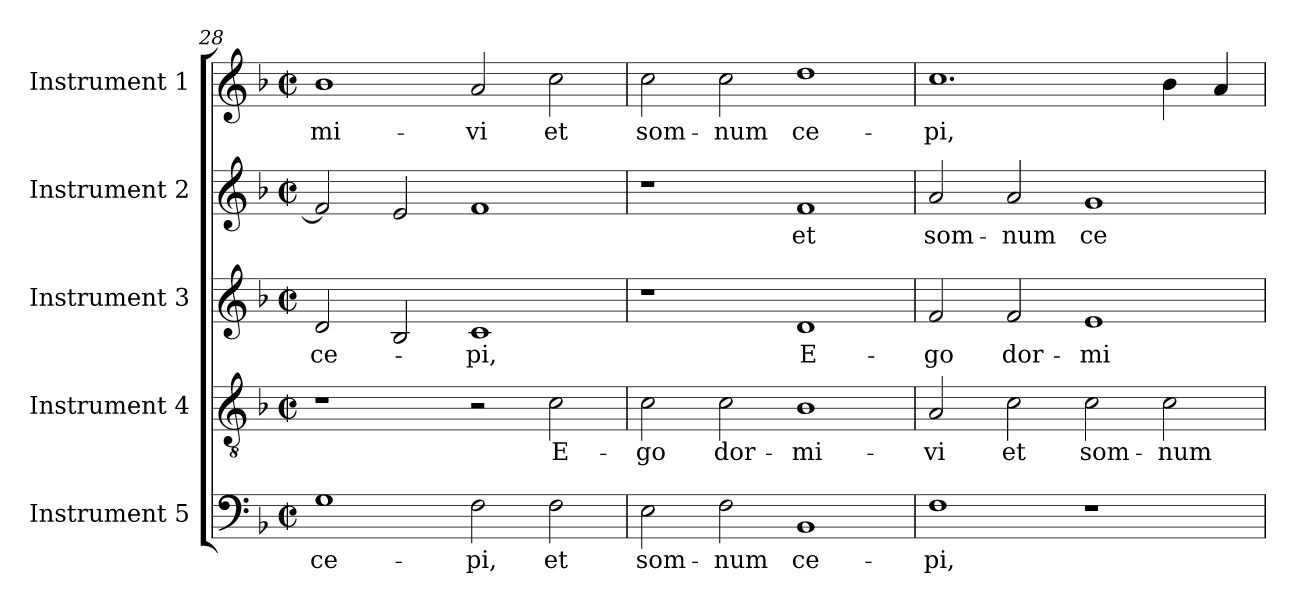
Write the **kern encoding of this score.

**kern	**text	**kern	**text	**kern	**text	**kern	**text	**kern	**text
*part5	*part5	*part4	*part4	*part3	*part3	*part2	*part2	*part1	*part1
*staff5	*staff5	*staff4	*staff4	*staff3	*staff3	*staff2	*staff2	*staff1	*staff1
*I"Instrument 5	*	*I"Instrument 4	*	*I"Instrument 3	*	*I"Instrument 2	*	*I"Instrument 1	*
*clefF4	*	*clefGv2	*	*clefG2	*	*clefG2	*	*clefG2	*
*k[b-]	*	*k[b-]	*	*k[b-]	*	*k[b-]	*	*k[b-]	*
*F:	*	*F:	*	*F:	*	*F:	*	*F:	*
*M2/2	*	*M2/2	*	*M2/2	*	*M2/2	*	*M2/2	*
*met(c|)	*	*met(c|)	*	*met(c|)	*	*met(c|)	*	*met(c|)	*
=28	=28	=28	=28	=28	=28	=28	=28	=28	=28
!	!LO:LY:b:cj	!	!	!	!LO:LY:b:cj	!	!	!	!LO:LY:b:cj
1G	ce-	1r	.	2d/	ce-	2f/]	.	1b-	-mi-
.	.	.	.	2B-/	.	2e/	.	.	.
!	!LO:LY:b:cj	!	!	!	!LO:LY:b:cj	!	!	!	!LO:LY:b:cj
2F\	-pi,	2r	.	1c	-pi,	1f	.	2a/	-vi
!	!LO:LY:b:cj	!	!LO:LY:b:cj	!	!	!	!	!	!LO:LY:b:cj
2F\	et	2c\	E-	.	.	.	.	2cc\	et
=29	=29	=29	=29	=29	=29	=29	=29	=29	=29
!	!LO:LY:b:cj	!	!LO:LY:b:cj	!	!	!	!	!	!LO:LY:b
2E\	som-	2c\	-go	1r	.	1r	.	2cc\	som-
!	!LO:LY:b:cj	!	!LO:LY:b	!	!	!	!	!	!LO:LY:b:rj
2F\	-num	2c\	dor-	.	.	.	.	2cc\	-num
!	!LO:LY:b:cj	!	!LO:LY:b:rj	!	!LO:LY:b:cj	!	!LO:LY:b:cj	!	!LO:LY:b:cj
1BB-	ce-	1B-	-mi-	1d	E-	1f	et	1dd	ce-
=30	=30	=30	=30	=30	=30	=30	=30	=30	=30
!	!LO:LY:b:cj	!	!LO:LY:b:cj	!	!LO:LY:b:cj	!	!LO:LY:b	!	!LO:LY:b:cj
1F	-pi,	2A/	-vi	2f/	-go	2a/	som-	1.cc	-pi,
!	!	!	!LO:LY:b:cj	!	!LO:LY:b	!	!LO:LY:b:rj	!	!
.	.	2c\	et	2f/	dor-	2a/	-num	.	.
!	!	!	!LO:LY:b	!	!LO:LY:b:rj	!	!LO:LY:b:cj	!	!
1r	.	2c\	som-	1e	-mi-	1g	ce-	.	.
!	!	!	!LO:LY:b:rj	!	!	!	!	!	!
.	.	2c\	-num	.	.	.	.	4b-\	.
.	.	.	.	.	.	.	.	4a/	.
=	=	=	=	=	=	=	=	=	=
*-	*-	*-	*-	*-	*-	*-	*-	*-	*-
